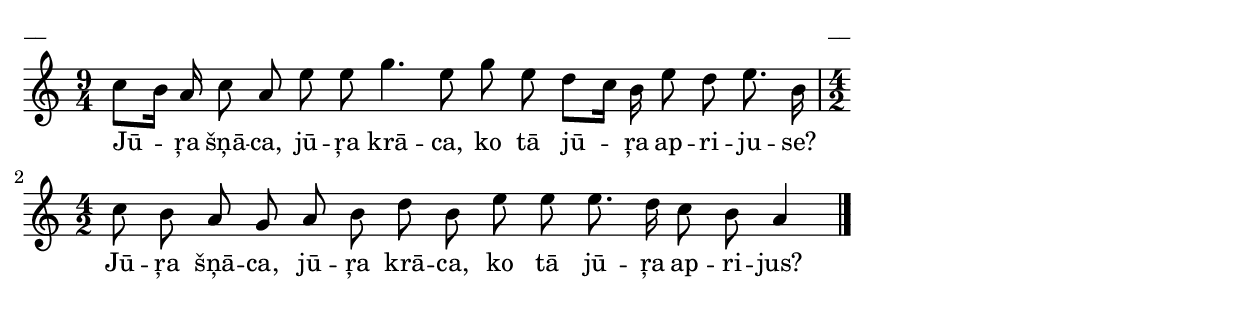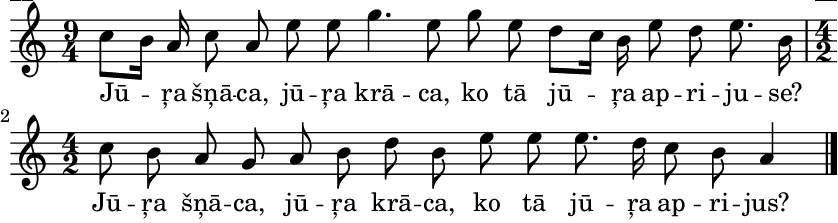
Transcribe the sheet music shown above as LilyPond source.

\version "2.13.18"
#(ly:set-option 'crop #t)

%\header {
%    title = "Jūŗa šņāca,jūŗa krāca",AA lapas
%}
\paper {
line-width = 14\cm
left-margin = 0.4\cm
between-system-padding = 0.1\cm
between-system-space = 0.1\cm
}
\layout {
indent = #0
ragged-last = ##f
}

voiceA = \relative c' {
\clef "treble"
\key a \minor 
\time 9/4
c'8[ b16] a16 c8 a e' e g4. e8 g e d[ c16] b e8 d e8. b16 |
\time 4/2 
c8 b a g a b d b e e e8. d16 c8 b a4 |
\bar "|."
}
 

lyricA = \lyricmode {
Jū -- ŗa šņā -- ca, jū -- ŗa krā -- ca, ko tā jū -- ŗa ap -- ri -- ju -- se?
Jū -- ŗa šņā -- ca, jū -- ŗa krā -- ca, ko tā jū -- ŗa ap -- ri -- jus?
} 

fullScore = <<
\new Staff {
<<
\new Voice = "voiceA" { \oneVoice \autoBeamOff \voiceA }
\new Lyrics \lyricsto "voiceA" \lyricA
>>
}
>>

\score {
\fullScore
\header { piece = "__" opus = "__" }
}
\markup { \with-color #(x11-color 'white) \sans \smaller "__" }
\score {
\unfoldRepeats
\fullScore
\midi {
\context { \Staff \remove "Staff_performer" }
\context { \Voice \consists "Staff_performer" }
}
}


